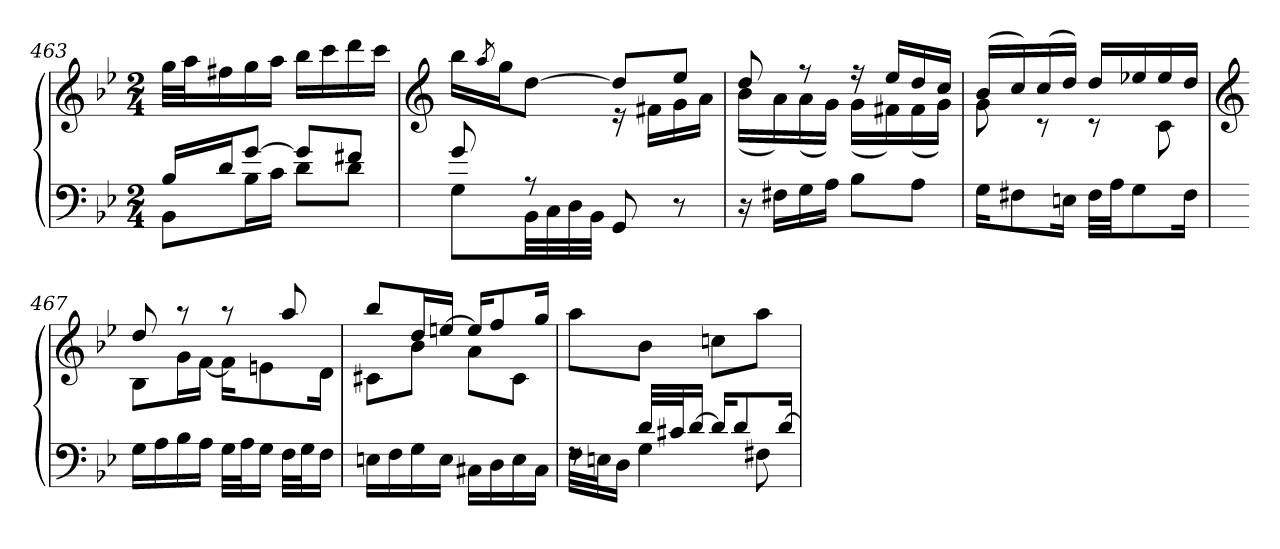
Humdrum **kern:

**kern	**kern
*part1	*part1
*staff2	*staff1
*clefF4	*clefG2
*k[b-e-]	*k[b-e-]
*B-:	*B-:
*M2/4	*M2/4
=463	=463
*^	*
16B-/LL	8BB-\L	32gg\LLL
.	.	32aa\J
16d/J	.	16ff#X\
[8g/J	16B-\L	16gg\
.	16c\JJ	16aa\JJ
8g/L]	8d\L	16bb-\LL
.	.	16ccc\
8f#X/J	8d\J	16ddd\
.	.	16ccc\JJ
!!LO:LB:g=z
=464	=464	=464
*	*	*clefG2
*	*	*^
8g/	8G\L	16bb-\LL	4ryy
.	.	8qaa/	.
.	.	16gg\J	.
8r	32BB-\LL	[8dd\J	.
.	32C\	.	.
.	32D\	.	.
.	32BB-\JJJ	.	.
8GG/	4ryy	8dd/L]	16r
.	.	.	16f#X\LL
8r	.	8ee-/J	16g\
.	.	.	16a\JJ
*v	*v	*	*
=465	=465	=465
16r	8dd/	(16b-\LL
16F#X\LL	.	16a\)
16G\	8r	(16a\
16A\JJ	.	16g\JJ)
8B-\L	16r	(16g\LL
.	16ee-/LL	16f#X\)
8A\J	16dd/	(16f#\
.	16cc/JJ	16g\JJ)
=466	=466	=466
16G\KL	(16b-/LL	8g\
8F#X\	16cc/)	.
.	(16cc/	8r
16En\Jk	16dd/JJ)	.
32F#\LLL	16dd/LL	8r
32A\JJ	.	.
8G\	16ee-X/	.
.	16ee-/	8c\
16F#\Jk	16dd/JJ	.
!!LO:LB:g=z	!!
=467	=467	=467
*	*clefG2	*
16G\LL	8dd/	8B-\L
16A\	.	.
16B-\	8r	16g\L
16A\JJ	.	[16f\JJ
32G\LLL	8r	16f\KL]
32A\J	.	.
16G\JJ	.	8en\
32F\LLL	8aa/	.
32G\J	.	.
16F\JJ	.	16d\Jk
=468	=468	=468
16En\LL	8bb-/L	8c#X\L
16F\	.	.
16G\	16dd/L	8b-\J
16E\JJ	[16een/JJ	.
16C#X\LL	16ee/KL]	8a\L
16D\	8ff/	.
16E\	.	8c#\J
16C#\JJ	16gg/Jk	.
*	*v	*v
=469	=469
*^	*
8rF	32F\LLL	8aa\L
.	32En\J	.
.	16D\JJ	.
32d/LLL	4G\	8b-\J
32c#X/J	.	.
[16d/JJ	.	.
16d/KL]	.	8ccn\L
8d/	.	.
.	8F#X\	8aa\J
[16d/Jk	.	.
*v	*v	*
=	=
*-	*-
